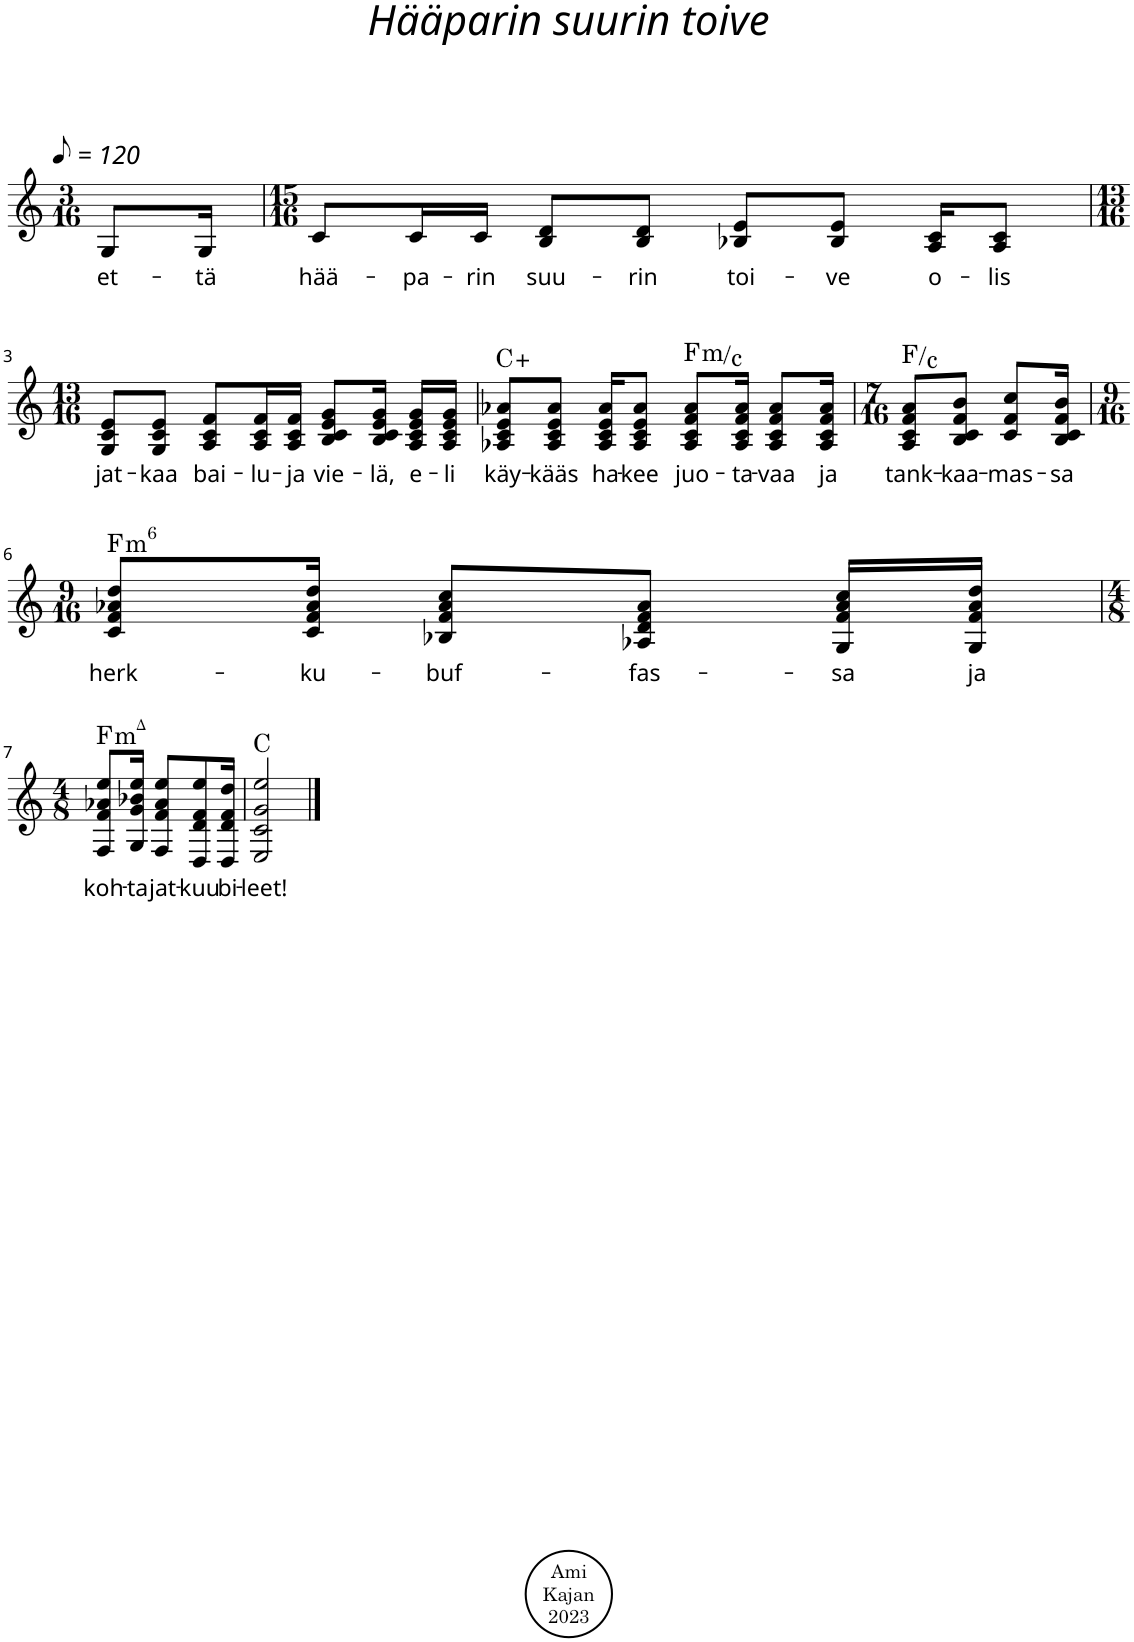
**kern	**text	**harte
*part1	*part1	*part1
*staff1	*staff1	*
*I"Voice	*	*
*I'Vo.	*	*
*clefG2	*	*
*k[]	*	*
*M3/16	*	*
*MM60	*	*
=1	=1	=1
!	!LO:LY:b	!
8G/L	et-	.
!	!LO:LY:b	!
16G/Jk	-tä	.
=2	=2	=2
*M15/16	*	*
!	!LO:LY:b	!
8c/L	hää-	.
!	!LO:LY:b	!
16c/L	-pa-	.
!	!LO:LY:b	!
16c/JJ	-rin	.
!	!LO:LY:b	!
8B/ 8d/L	suu-	.
!	!LO:LY:b	!
8B/ 8d/J	-rin	.
!	!LO:LY:b	!
8B-X/ 8e/L	toi-	.
!	!LO:LY:b	!
8B-/ 8e/J	-ve	.
!	!LO:LY:b	!
16A/ 16c/KL	o-	.
!	!LO:LY:b	!
8A/ 8c/J	-lis	.
!!LO:LB:g=z
=3	=3	=3
*M13/16	*	*
!	!LO:LY:b	!
8G/ 8c/ 8e/L	jat-	.
!	!LO:LY:b	!
8G/ 8c/ 8e/J	-kaa	.
!	!LO:LY:b	!
8A/ 8c/ 8f/L	bai-	.
!	!LO:LY:b	!
16A/ 16c/ 16f/L	-lu-	.
!	!LO:LY:b	!
16A/ 16c/ 16f/JJ	-ja	.
!	!LO:LY:b	!
8B/ 8c/ 8e/ 8g/L	vie-	.
!	!LO:LY:b	!
16B/ 16c/ 16e/ 16g/JL	-lä,	.
!	!LO:LY:b	!
16A/ 16c/ 16e/ 16g/LL	e-	.
!	!LO:LY:b	!
16A/ 16c/ 16e/ 16g/JJ	-li	.
=4	=4	=4
!	!LO:LY:b	!
8A-X/ 8c/ 8e/ 8a-X/L	käy-	C:aug
!	!LO:LY:b	!
8A-/ 8c/ 8e/ 8a-/J	-kääs	.
!	!LO:LY:b	!
16A-/ 16c/ 16e/ 16a-/KL	ha-	.
!	!LO:LY:b	!
8A-/ 8c/ 8e/ 8a-/J	-kee	.
!	!LO:LY:b	!LO:H:kt=m
8A-/ 8c/ 8f/ 8a-/L	juo-	F:min/5
!	!LO:LY:b	!
16A-/ 16c/ 16f/ 16a-/Jk	-ta-	.
!	!LO:LY:b	!
8A-/ 8c/ 8f/ 8a-/L	-vaa	.
!	!LO:LY:b	!
16A-/ 16c/ 16f/ 16a-/JL	ja	.
=5	=5	=5
*M7/16	*	*
!	!LO:LY:b	!
8A/ 8c/ 8f/ 8a/L	tank-	F:maj/5
!	!LO:LY:b	!
8B/ 8c/ 8f/ 8b/J	-kaa-	.
!	!LO:LY:b	!
8c/ 8f/ 8cc/L	-mas-	.
!	!LO:LY:b	!
16B/ 16c/ 16f/ 16b/Jk	-sa	.
!!LO:LB:g=z
=6	=6	=6
*M9/16	*	*
!	!LO:LY:b	!LO:H:kt=m6
8c/ 8f/ 8a-X/ 8dd/L	herk-	F:min6
!	!LO:LY:b	!
16c/ 16f/ 16a-/ 16dd/Jk	-ku-	.
!	!LO:LY:b	!
8B-X/ 8f/ 8a-/ 8cc/L	-buf-	.
!	!LO:LY:b	!
8A-X/ 8d/ 8f/ 8a-/J	-fas-	.
!	!LO:LY:b	!
16G/ 16f/ 16a-/ 16cc/LL	-sa	.
!	!LO:LY:b	!
16G/ 16f/ 16a-/ 16dd/JJ	ja	.
!!LO:LB:g=z
=7	=7	=7
*M4/8	*	*
!	!LO:LY:b	!LO:H:kt=mt7
8F/ 8f/ 8a-X/ 8ee/L	koh-	F:minmaj7
!	!LO:LY:b	!
16G/ 16g/ 16b-X/ 16ee/Jk	-ta	.
!	!LO:LY:b	!
8F/ 8f/ 8a-/ 8ee/L	jat-	.
!	!LO:LY:b	!
8D/ 8d/ 8f/ 8ee/	-kuu	.
!	!LO:LY:b	!
16D/ 16d/ 16f/ 16dd/Jk	-bi-	.
=8	=8	=8
!	!LO:LY:b	!
2E/ 2c/ 2g/ 2ee/	-leet!	C:maj
==	==	==
*-	*-	*-
